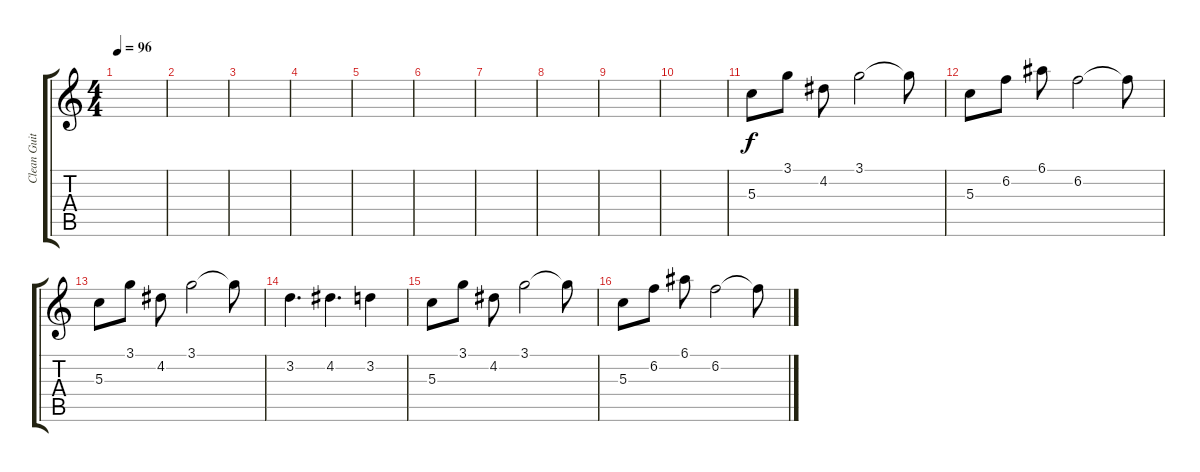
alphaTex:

\track ("Clean Guitar #1" "Clean Guit") {instrument electricguitarclean}
\staff {score tabs}
\tuning (E4 B3 G3 D3 A2 E2) {hide}
\ts (4 4)
\tempo 96
\clef g2
\ks c
|
|
|
|
|
|
|
|
|
|
5.3.8 3.1.8 4.2.8 3.1.2 3.1{t}.8 |
5.3.8 6.2.8 6.1.8 6.2.2 6.2{t}.8 |
5.3.8 3.1.8 4.2.8 3.1.2 3.1{t}.8 |
3.2.4{d} 4.2.4{d} 3.2.4 |
5.3.8 3.1.8 4.2.8 3.1.2 3.1{t}.8 |
5.3.8 6.2.8 6.1.8 6.2.2 6.2{t}.8
